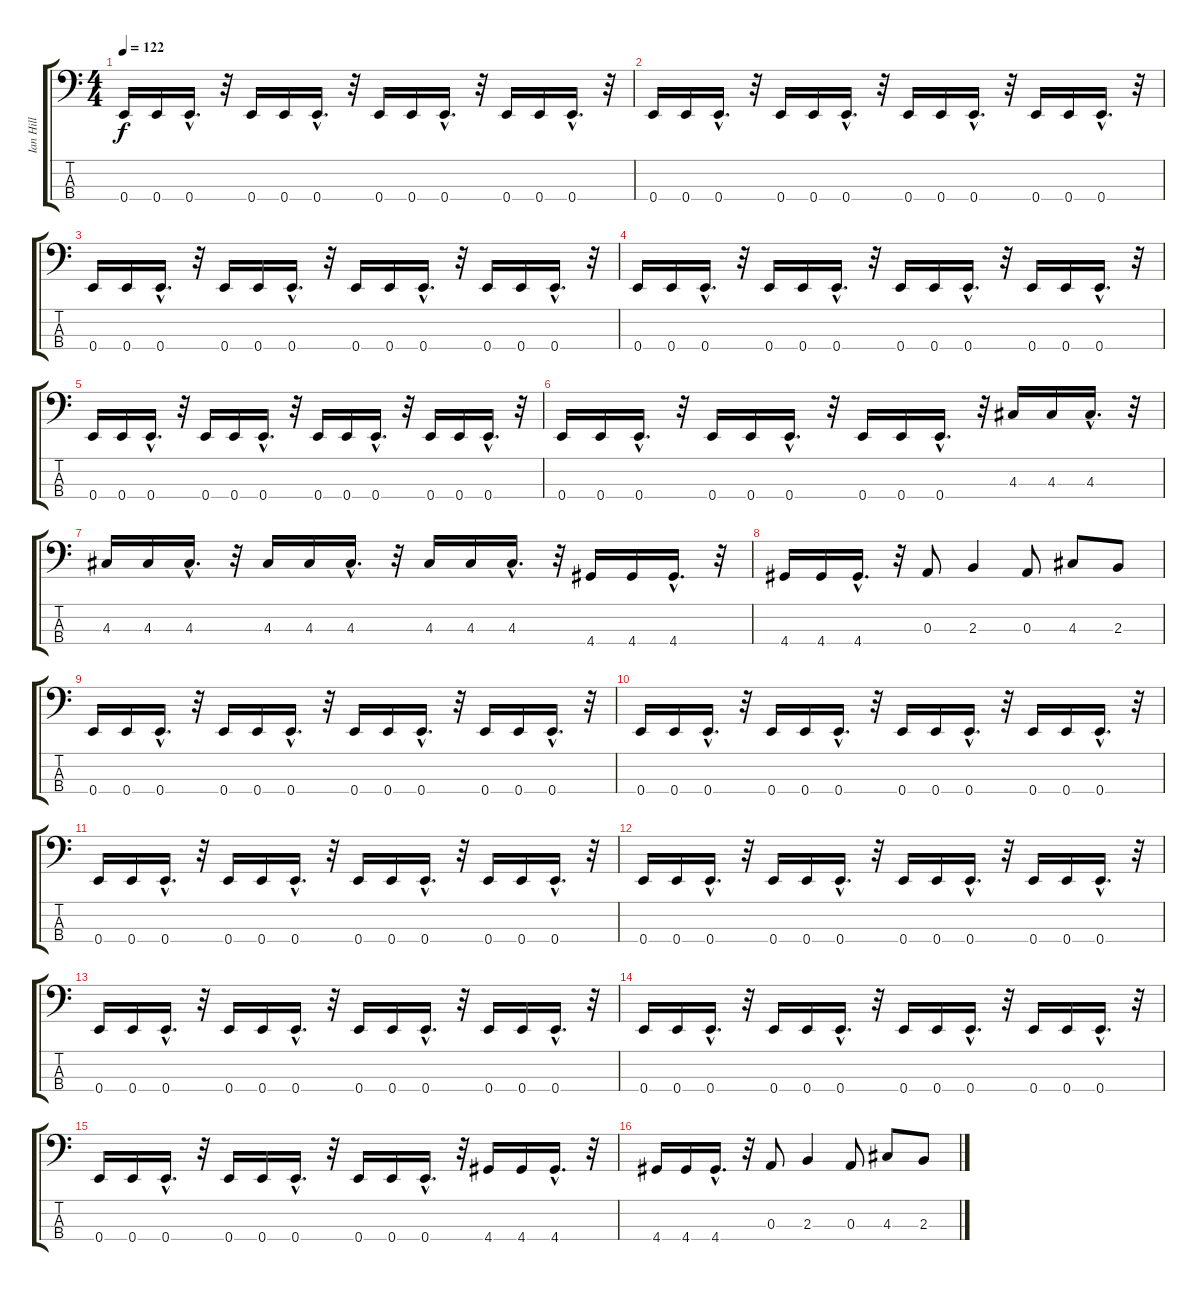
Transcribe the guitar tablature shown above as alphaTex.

\track ("Ian Hill" "Ian Hill") {instrument electricbassfinger}
\staff {score tabs}
\tuning (G2 D2 A1 E1) {hide}
\ts (4 4)
\tempo 122
\clef f4
\ks c
0.4.16{dy f} 0.4.16 0.4{hac}.16{d} r.32 0.4.16 0.4.16 0.4{hac}.16{d} r.32 0.4.16 0.4.16 0.4{hac}.16{d} r.32 0.4.16 0.4.16 0.4{hac}.16{d} r.32 |
0.4.16 0.4.16 0.4{hac}.16{d} r.32 0.4.16 0.4.16 0.4{hac}.16{d} r.32 0.4.16 0.4.16 0.4{hac}.16{d} r.32 0.4.16 0.4.16 0.4{hac}.16{d} r.32 |
0.4.16 0.4.16 0.4{hac}.16{d} r.32 0.4.16 0.4.16 0.4{hac}.16{d} r.32 0.4.16 0.4.16 0.4{hac}.16{d} r.32 0.4.16 0.4.16 0.4{hac}.16{d} r.32 |
0.4.16 0.4.16 0.4{hac}.16{d} r.32 0.4.16 0.4.16 0.4{hac}.16{d} r.32 0.4.16 0.4.16 0.4{hac}.16{d} r.32 0.4.16 0.4.16 0.4{hac}.16{d} r.32 |
0.4.16 0.4.16 0.4{hac}.16{d} r.32 0.4.16 0.4.16 0.4{hac}.16{d} r.32 0.4.16 0.4.16 0.4{hac}.16{d} r.32 0.4.16 0.4.16 0.4{hac}.16{d} r.32 |
0.4.16 0.4.16 0.4{hac}.16{d} r.32 0.4.16 0.4.16 0.4{hac}.16{d} r.32 0.4.16 0.4.16 0.4{hac}.16{d} r.32 4.3.16 4.3.16 4.3{hac}.16{d} r.32 |
4.3.16 4.3.16 4.3{hac}.16{d} r.32 4.3.16 4.3.16 4.3{hac}.16{d} r.32 4.3.16 4.3.16 4.3{hac}.16{d} r.32 4.4.16 4.4.16 4.4{hac}.16{d} r.32 |
4.4.16 4.4.16 4.4{hac}.16{d} r.32 0.3.8 2.3.4 0.3.8 4.3.8 2.3.8 |
0.4.16 0.4.16 0.4{hac}.16{d} r.32 0.4.16 0.4.16 0.4{hac}.16{d} r.32 0.4.16 0.4.16 0.4{hac}.16{d} r.32 0.4.16 0.4.16 0.4{hac}.16{d} r.32 |
0.4.16 0.4.16 0.4{hac}.16{d} r.32 0.4.16 0.4.16 0.4{hac}.16{d} r.32 0.4.16 0.4.16 0.4{hac}.16{d} r.32 0.4.16 0.4.16 0.4{hac}.16{d} r.32 |
0.4.16 0.4.16 0.4{hac}.16{d} r.32 0.4.16 0.4.16 0.4{hac}.16{d} r.32 0.4.16 0.4.16 0.4{hac}.16{d} r.32 0.4.16 0.4.16 0.4{hac}.16{d} r.32 |
0.4.16 0.4.16 0.4{hac}.16{d} r.32 0.4.16 0.4.16 0.4{hac}.16{d} r.32 0.4.16 0.4.16 0.4{hac}.16{d} r.32 0.4.16 0.4.16 0.4{hac}.16{d} r.32 |
0.4.16 0.4.16 0.4{hac}.16{d} r.32 0.4.16 0.4.16 0.4{hac}.16{d} r.32 0.4.16 0.4.16 0.4{hac}.16{d} r.32 0.4.16 0.4.16 0.4{hac}.16{d} r.32 |
0.4.16 0.4.16 0.4{hac}.16{d} r.32 0.4.16 0.4.16 0.4{hac}.16{d} r.32 0.4.16 0.4.16 0.4{hac}.16{d} r.32 0.4.16 0.4.16 0.4{hac}.16{d} r.32 |
0.4.16 0.4.16 0.4{hac}.16{d} r.32 0.4.16 0.4.16 0.4{hac}.16{d} r.32 0.4.16 0.4.16 0.4{hac}.16{d} r.32 4.4.16 4.4.16 4.4{hac}.16{d} r.32 |
4.4.16 4.4.16 4.4{hac}.16{d} r.32 0.3.8 2.3.4 0.3.8 4.3.8 2.3.8
